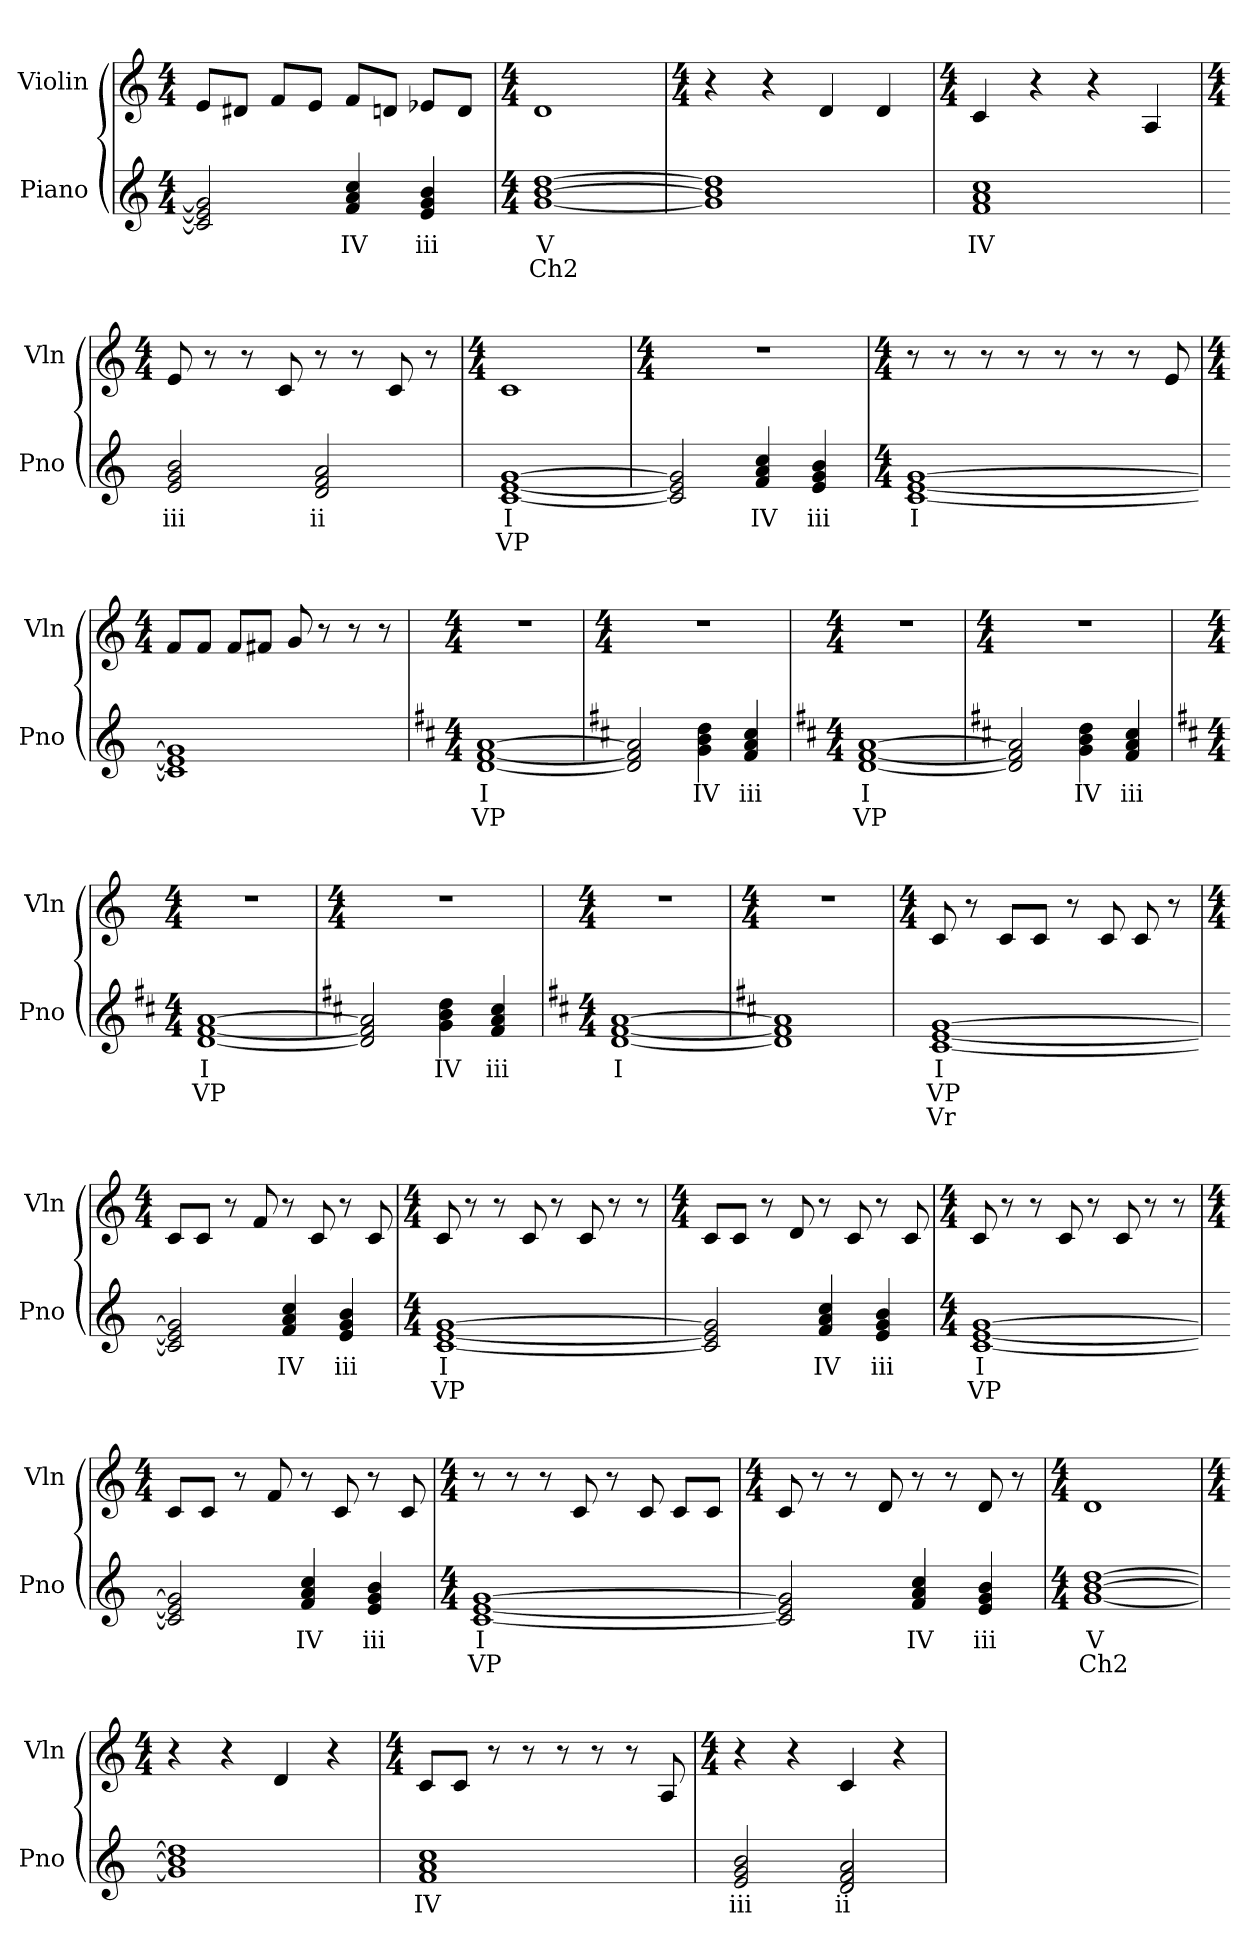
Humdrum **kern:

**kern	**text	**text	**text	**kern
*part2	*part2	*part2	*part2	*part1
*staff2	*staff2	*staff2	*staff2	*staff1
*I"Piano	*	*	*	*I"Violin
*I'Pno	*	*	*	*I'Vln
*k[]	*	*	*	*
*C:	*	*	*	*
*M4/4	*	*	*	*M4/4
=	=	=	=	=
2c] 2e] 2g]	.	.	.	8eL
.	.	.	.	8d#XJ
.	.	.	.	8fL
.	.	.	.	8eJ
4f 4a 4cc	IV	.	.	8fL
.	.	.	.	8dnJ
4e 4g 4b	iii	.	.	8e-XL
.	.	.	.	8dJ
=	=	=	=	=
*k[]	*	*	*	*
*C:	*	*	*	*
*M4/4	*	*	*	*M4/4
[1g [1b [1dd	V	Ch2	.	1d
=	=	=	=	=
*k[]	*	*	*	*
*C:	*	*	*	*
*	*	*	*	*M4/4
1g] 1b] 1dd]	.	.	.	4r
.	.	.	.	4r
.	.	.	.	4d
.	.	.	.	4d
=	=	=	=	=
*k[]	*	*	*	*
*C:	*	*	*	*
*	*	*	*	*M4/4
1f 1a 1cc	IV	.	.	4c
.	.	.	.	4r
.	.	.	.	4r
.	.	.	.	4A
=	=	=	=	=
*k[]	*	*	*	*
*C:	*	*	*	*
*	*	*	*	*M4/4
2e 2g 2b	iii	.	.	8e
.	.	.	.	8r
.	.	.	.	8r
.	.	.	.	8c
2d 2f 2a	ii	.	.	8r
.	.	.	.	8r
.	.	.	.	8c
.	.	.	.	8r
=	=	=	=	=
*k[]	*	*	*	*
*C:	*	*	*	*
*	*	*	*	*M4/4
[1c [1e [1g	I	VP	.	1c
=	=	=	=	=
*k[]	*	*	*	*
*C:	*	*	*	*
*	*	*	*	*M4/4
2c] 2e] 2g]	.	.	.	1r
4f 4a 4cc	IV	.	.	.
4e 4g 4b	iii	.	.	.
=	=	=	=	=
*k[]	*	*	*	*
*C:	*	*	*	*
*M4/4	*	*	*	*M4/4
[1c [1e [1g	I	.	.	8r
.	.	.	.	8r
.	.	.	.	8r
.	.	.	.	8r
.	.	.	.	8r
.	.	.	.	8r
.	.	.	.	8r
.	.	.	.	8e
=	=	=	=	=
*k[]	*	*	*	*
*C:	*	*	*	*
*	*	*	*	*M4/4
1c] 1e] 1g]	.	.	.	8fL
.	.	.	.	8fJ
.	.	.	.	8fL
.	.	.	.	8f#XJ
.	.	.	.	8g
.	.	.	.	8r
.	.	.	.	8r
.	.	.	.	8r
=	=	=	=	=
*k[f#c#]	*	*	*	*
*D:	*	*	*	*
*M4/4	*	*	*	*M4/4
[1d [1f# [1a	I	VP	.	1r
=	=	=	=	=
*k[f#c#]	*	*	*	*
*D:	*	*	*	*
*	*	*	*	*M4/4
2d] 2f#] 2a]	.	.	.	1r
4g 4b 4dd	IV	.	.	.
4f# 4a 4cc#	iii	.	.	.
=	=	=	=	=
*k[f#c#]	*	*	*	*
*D:	*	*	*	*
*M4/4	*	*	*	*M4/4
[1d [1f# [1a	I	VP	.	1r
=	=	=	=	=
*k[f#c#]	*	*	*	*
*D:	*	*	*	*
*	*	*	*	*M4/4
2d] 2f#] 2a]	.	.	.	1r
4g 4b 4dd	IV	.	.	.
4f# 4a 4cc#	iii	.	.	.
=	=	=	=	=
*k[f#c#]	*	*	*	*
*D:	*	*	*	*
*M4/4	*	*	*	*M4/4
[1d [1f# [1a	I	VP	.	1r
=	=	=	=	=
*k[f#c#]	*	*	*	*
*D:	*	*	*	*
*	*	*	*	*M4/4
2d] 2f#] 2a]	.	.	.	1r
4g 4b 4dd	IV	.	.	.
4f# 4a 4cc#	iii	.	.	.
=	=	=	=	=
*k[f#c#]	*	*	*	*
*D:	*	*	*	*
*M4/4	*	*	*	*M4/4
[1d [1f# [1a	I	.	.	1r
=	=	=	=	=
*k[f#c#]	*	*	*	*
*D:	*	*	*	*
*	*	*	*	*M4/4
1d] 1f#] 1a]	.	.	.	1r
=	=	=	=	=
*k[]	*	*	*	*
*C:	*	*	*	*
*	*	*	*	*M4/4
[1c [1e [1g	I	VP	Vr	8c
.	.	.	.	8r
.	.	.	.	8cL
.	.	.	.	8cJ
.	.	.	.	8r
.	.	.	.	8c
.	.	.	.	8c
.	.	.	.	8r
=	=	=	=	=
*k[]	*	*	*	*
*C:	*	*	*	*
*	*	*	*	*M4/4
2c] 2e] 2g]	.	.	.	8cL
.	.	.	.	8cJ
.	.	.	.	8r
.	.	.	.	8f
4f 4a 4cc	IV	.	.	8r
.	.	.	.	8c
4e 4g 4b	iii	.	.	8r
.	.	.	.	8c
=	=	=	=	=
*k[]	*	*	*	*
*C:	*	*	*	*
*M4/4	*	*	*	*M4/4
[1c [1e [1g	I	VP	.	8c
.	.	.	.	8r
.	.	.	.	8r
.	.	.	.	8c
.	.	.	.	8r
.	.	.	.	8c
.	.	.	.	8r
.	.	.	.	8r
=	=	=	=	=
*k[]	*	*	*	*
*C:	*	*	*	*
*	*	*	*	*M4/4
2c] 2e] 2g]	.	.	.	8cL
.	.	.	.	8cJ
.	.	.	.	8r
.	.	.	.	8d
4f 4a 4cc	IV	.	.	8r
.	.	.	.	8c
4e 4g 4b	iii	.	.	8r
.	.	.	.	8c
=	=	=	=	=
*k[]	*	*	*	*
*C:	*	*	*	*
*M4/4	*	*	*	*M4/4
[1c [1e [1g	I	VP	.	8c
.	.	.	.	8r
.	.	.	.	8r
.	.	.	.	8c
.	.	.	.	8r
.	.	.	.	8c
.	.	.	.	8r
.	.	.	.	8r
=	=	=	=	=
*k[]	*	*	*	*
*C:	*	*	*	*
*	*	*	*	*M4/4
2c] 2e] 2g]	.	.	.	8cL
.	.	.	.	8cJ
.	.	.	.	8r
.	.	.	.	8f
4f 4a 4cc	IV	.	.	8r
.	.	.	.	8c
4e 4g 4b	iii	.	.	8r
.	.	.	.	8c
=	=	=	=	=
*k[]	*	*	*	*
*C:	*	*	*	*
*M4/4	*	*	*	*M4/4
[1c [1e [1g	I	VP	.	8r
.	.	.	.	8r
.	.	.	.	8r
.	.	.	.	8c
.	.	.	.	8r
.	.	.	.	8c
.	.	.	.	8cL
.	.	.	.	8cJ
=	=	=	=	=
*k[]	*	*	*	*
*C:	*	*	*	*
*	*	*	*	*M4/4
2c] 2e] 2g]	.	.	.	8c
.	.	.	.	8r
.	.	.	.	8r
.	.	.	.	8d
4f 4a 4cc	IV	.	.	8r
.	.	.	.	8r
4e 4g 4b	iii	.	.	8d
.	.	.	.	8r
=	=	=	=	=
*k[]	*	*	*	*
*C:	*	*	*	*
*M4/4	*	*	*	*M4/4
[1g [1b [1dd	V	Ch2	.	1d
=	=	=	=	=
*k[]	*	*	*	*
*C:	*	*	*	*
*	*	*	*	*M4/4
1g] 1b] 1dd]	.	.	.	4r
.	.	.	.	4r
.	.	.	.	4d
.	.	.	.	4r
=	=	=	=	=
*k[]	*	*	*	*
*C:	*	*	*	*
*	*	*	*	*M4/4
1f 1a 1cc	IV	.	.	8cL
.	.	.	.	8cJ
.	.	.	.	8r
.	.	.	.	8r
.	.	.	.	8r
.	.	.	.	8r
.	.	.	.	8r
.	.	.	.	8A
=	=	=	=	=
*k[]	*	*	*	*
*C:	*	*	*	*
*	*	*	*	*M4/4
2e 2g 2b	iii	.	.	4r
.	.	.	.	4r
2d 2f 2a	ii	.	.	4c
.	.	.	.	4r
=	=	=	=	=
*-	*-	*-	*-	*-
